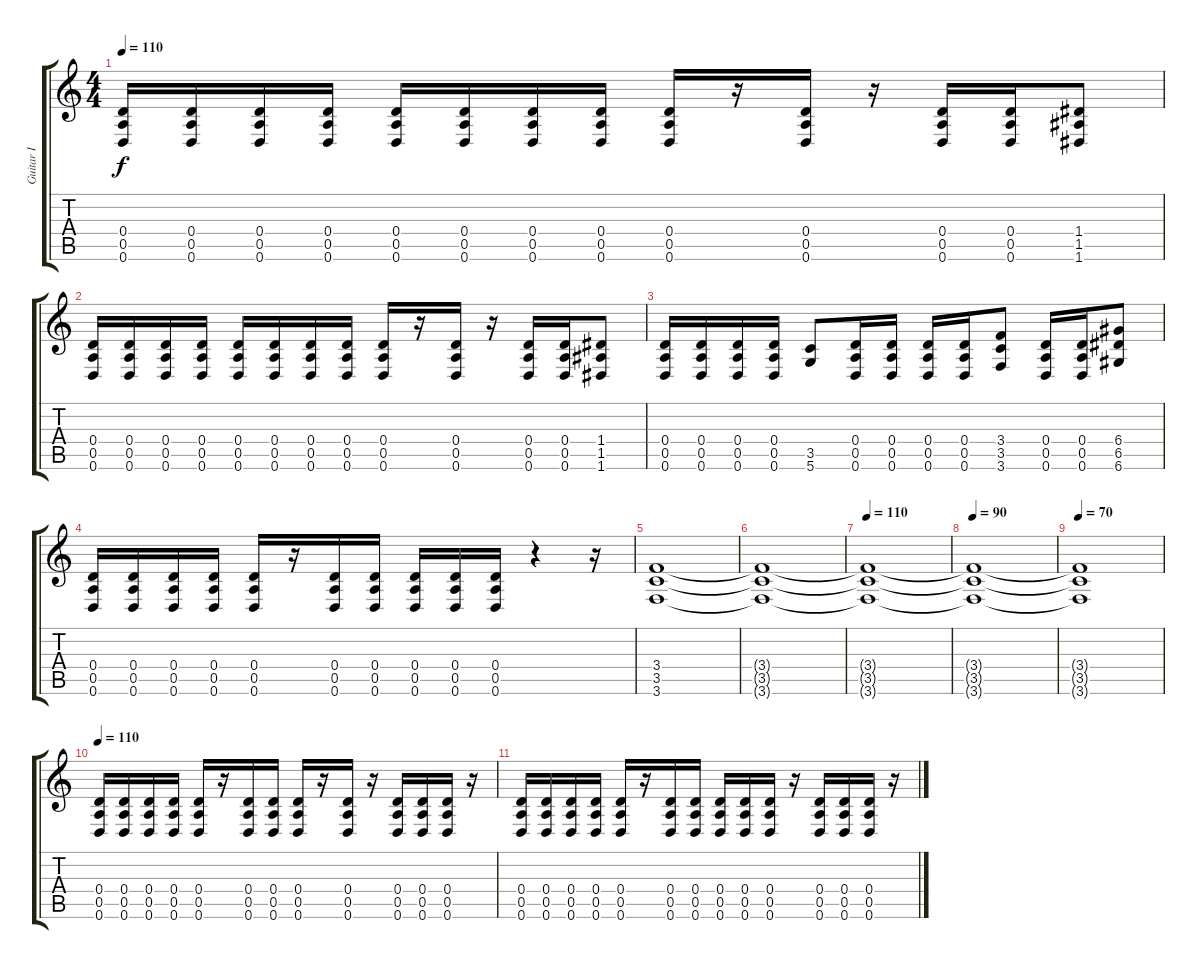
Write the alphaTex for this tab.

\track ("Guitar I" "Guitar I") {instrument distortionguitar}
\staff {score tabs}
\tuning (E4 B3 G3 D3 A2 D2) {hide}
\ts (4 4)
\tempo 110
\clef g2
\ks c
(0.4 0.5 0.6).16{dy f} (0.4 0.5 0.6).16 (0.4 0.5 0.6).16 (0.4 0.5 0.6).16 (0.4 0.5 0.6).16 (0.4 0.5 0.6).16 (0.4 0.5 0.6).16 (0.4 0.5 0.6).16 (0.4 0.5 0.6).16 r.16 (0.4 0.5 0.6).16 r.16 (0.4 0.5 0.6).16 (0.4 0.5 0.6).16 (1.4 1.5 1.6).8 |
(0.4 0.5 0.6).16 (0.4 0.5 0.6).16 (0.4 0.5 0.6).16 (0.4 0.5 0.6).16 (0.4 0.5 0.6).16 (0.4 0.5 0.6).16 (0.4 0.5 0.6).16 (0.4 0.5 0.6).16 (0.4 0.5 0.6).16 r.16 (0.4 0.5 0.6).16 r.16 (0.4 0.5 0.6).16 (0.4 0.5 0.6).16 (1.4 1.5 1.6).8 |
(0.4 0.5 0.6).16 (0.4 0.5 0.6).16 (0.4 0.5 0.6).16 (0.4 0.5 0.6).16 (3.5 5.6).8 (0.4 0.5 0.6).16 (0.4 0.5 0.6).16 (0.4 0.5 0.6).16 (0.4 0.5 0.6).16 (3.4 3.5 3.6).8 (0.4 0.5 0.6).16 (0.4 0.5 0.6).16 (6.4 6.5 6.6).8 |
(0.4 0.5 0.6).16 (0.4 0.5 0.6).16 (0.4 0.5 0.6).16 (0.4 0.5 0.6).16 (0.4 0.5 0.6).16 r.16 (0.4 0.5 0.6).16 (0.4 0.5 0.6).16 (0.4 0.5 0.6).16 (0.4 0.5 0.6).16 (0.4 0.5 0.6).16 r.4 r.16 |
(3.4 3.5 3.6).1 |
(3.4{t} 3.5{t} 3.6{t}).1 |
\tempo 110
(3.4{t} 3.5{t} 3.6{t}).1 |
\tempo 90
(3.4{t} 3.5{t} 3.6{t}).1 |
\tempo 70
(3.4{t} 3.5{t} 3.6{t}).1 |
\tempo 110
(0.4 0.5 0.6).16 (0.4 0.5 0.6).16 (0.4 0.5 0.6).16 (0.4 0.5 0.6).16 (0.4 0.5 0.6).16 r.16 (0.4 0.5 0.6).16 (0.4 0.5 0.6).16 (0.4 0.5 0.6).16 r.16 (0.4 0.5 0.6).16 r.16 (0.4 0.5 0.6).16 (0.4 0.5 0.6).16 (0.4 0.5 0.6).16 r.16 |
(0.4 0.5 0.6).16 (0.4 0.5 0.6).16 (0.4 0.5 0.6).16 (0.4 0.5 0.6).16 (0.4 0.5 0.6).16 r.16 (0.4 0.5 0.6).16 (0.4 0.5 0.6).16 (0.4 0.5 0.6).16 (0.4 0.5 0.6).16 (0.4 0.5 0.6).16 r.16 (0.4 0.5 0.6).16 (0.4 0.5 0.6).16 (0.4 0.5 0.6).16 r.16
